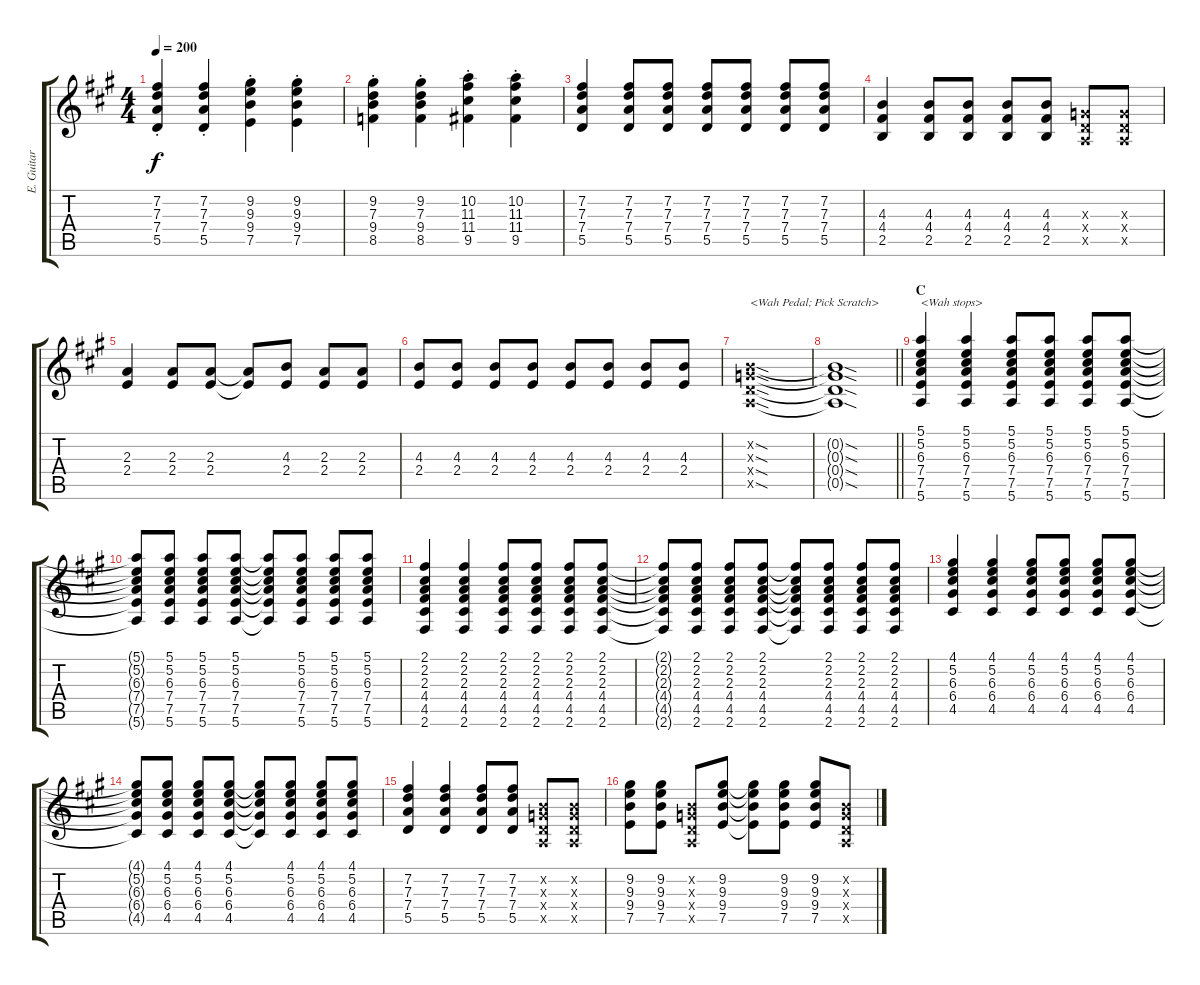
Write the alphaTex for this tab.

\track ("E. Guitar III" "E. Guitar ") {instrument overdrivenguitar}
\staff {score tabs}
\tuning (E4 B3 G3 D3 A2 E2) {hide}
\ts (4 4)
\tempo 200
\clef g2
\ks a
(7.2{st} 7.3{st} 7.4{st} 5.5{st}).4{dy f} (7.2{st} 7.3{st} 7.4{st} 5.5{st}).4 (9.2{st} 9.3{st} 9.4{st} 7.5{st}).4 (9.2{st} 9.3{st} 9.4{st} 7.5{st}).4 |
(9.2{st} 7.3{st} 9.4{st} 8.5{st}).4 (9.2{st} 7.3{st} 9.4{st} 8.5{st}).4 (10.2{st} 11.3{st} 11.4{st} 9.5{st}).4 (10.2{st} 11.3{st} 11.4{st} 9.5{st}).4 |
(7.2 7.3 7.4 5.5).4 (7.2 7.3 7.4 5.5).8 (7.2 7.3 7.4 5.5).8 (7.2 7.3 7.4 5.5).8 (7.2 7.3 7.4 5.5).8 (7.2 7.3 7.4 5.5).8 (7.2 7.3 7.4 5.5).8 |
(4.3 4.4 2.5).4 (4.3 4.4 2.5).8 (4.3 4.4 2.5).8 (4.3 4.4 2.5).8 (4.3 4.4 2.5).8 (0.3{x} 0.4{x} 0.5{x}).8 (0.3{x} 0.4{x} 0.5{x}).8 |
(2.3 2.4).4 (2.3 2.4).8 (2.3 2.4).8 (2.3{t} 2.4{t}).8 (4.3 2.4).8 (2.3 2.4).8 (2.3 2.4).8 |
(4.3 2.4).8 (4.3 2.4).8 (4.3 2.4).8 (4.3 2.4).8 (4.3 2.4).8 (4.3 2.4).8 (4.3 2.4).8 (4.3 2.4).8 |
(0.2{sod x} 0.3{sod x} 0.4{sod x} 0.5{sod x}).1{txt "<Wah Pedal; Pick Scratch>"} |
\barLineRight lightlight
(0.2{sod t} 0.3{sod t} 0.4{sod t} 0.5{sod t}).1 |
\section ("" "C")
(5.1 5.2 6.3 7.4 7.5 5.6).4{txt "<Wah stops>"} (5.1 5.2 6.3 7.4 7.5 5.6).4 (5.1 5.2 6.3 7.4 7.5 5.6).8 (5.1 5.2 6.3 7.4 7.5 5.6).8 (5.1 5.2 6.3 7.4 7.5 5.6).8 (5.1 5.2 6.3 7.4 7.5 5.6).8 |
(5.1{t} 5.2{t} 6.3{t} 7.4{t} 7.5{t} 5.6{t}).8 (5.1 5.2 6.3 7.4 7.5 5.6).8 (5.1 5.2 6.3 7.4 7.5 5.6).8 (5.1 5.2 6.3 7.4 7.5 5.6).8 (5.1{t} 5.2{t} 6.3{t} 7.4{t} 7.5{t} 5.6{t}).8 (5.1 5.2 6.3 7.4 7.5 5.6).8 (5.1 5.2 6.3 7.4 7.5 5.6).8 (5.1 5.2 6.3 7.4 7.5 5.6).8 |
(2.1 2.2 2.3 4.4 4.5 2.6).4 (2.1 2.2 2.3 4.4 4.5 2.6).4 (2.1 2.2 2.3 4.4 4.5 2.6).8 (2.1 2.2 2.3 4.4 4.5 2.6).8 (2.1 2.2 2.3 4.4 4.5 2.6).8 (2.1 2.2 2.3 4.4 4.5 2.6).8 |
(2.1{t} 2.2{t} 2.3{t} 4.4{t} 4.5{t} 2.6{t}).8 (2.1 2.2 2.3 4.4 4.5 2.6).8 (2.1 2.2 2.3 4.4 4.5 2.6).8 (2.1 2.2 2.3 4.4 4.5 2.6).8 (2.1{t} 2.2{t} 2.3{t} 4.4{t} 4.5{t} 2.6{t}).8 (2.1 2.2 2.3 4.4 4.5 2.6).8 (2.1 2.2 2.3 4.4 4.5 2.6).8 (2.1 2.2 2.3 4.4 4.5 2.6).8 |
(4.1 5.2 6.3 6.4 4.5).4 (4.1 5.2 6.3 6.4 4.5).4 (4.1 5.2 6.3 6.4 4.5).8 (4.1 5.2 6.3 6.4 4.5).8 (4.1 5.2 6.3 6.4 4.5).8 (4.1 5.2 6.3 6.4 4.5).8 |
(4.1{t} 5.2{t} 6.3{t} 6.4{t} 4.5{t}).8 (4.1 5.2 6.3 6.4 4.5).8 (4.1 5.2 6.3 6.4 4.5).8 (4.1 5.2 6.3 6.4 4.5).8 (4.1{t} 5.2{t} 6.3{t} 6.4{t} 4.5{t}).8 (4.1 5.2 6.3 6.4 4.5).8 (4.1 5.2 6.3 6.4 4.5).8 (4.1 5.2 6.3 6.4 4.5).8 |
(7.2 7.3 7.4 5.5).4 (7.2 7.3 7.4 5.5).4 (7.2 7.3 7.4 5.5).8 (7.2 7.3 7.4 5.5).8 (0.2{x} 0.3{x} 0.4{x} 0.5{x}).8 (0.2{x} 0.3{x} 0.4{x} 0.5{x}).8 |
(9.2 9.3 9.4 7.5).8 (9.2 9.3 9.4 7.5).8 (0.2{x} 0.3{x} 0.4{x} 0.5{x}).8 (9.2 9.3 9.4 7.5).8 (9.2{t} 9.3{t} 9.4{t} 7.5{t}).8 (9.2 9.3 9.4 7.5).8 (9.2 9.3 9.4 7.5).8 (0.2{x} 0.3{x} 0.4{x} 0.5{x}).8
